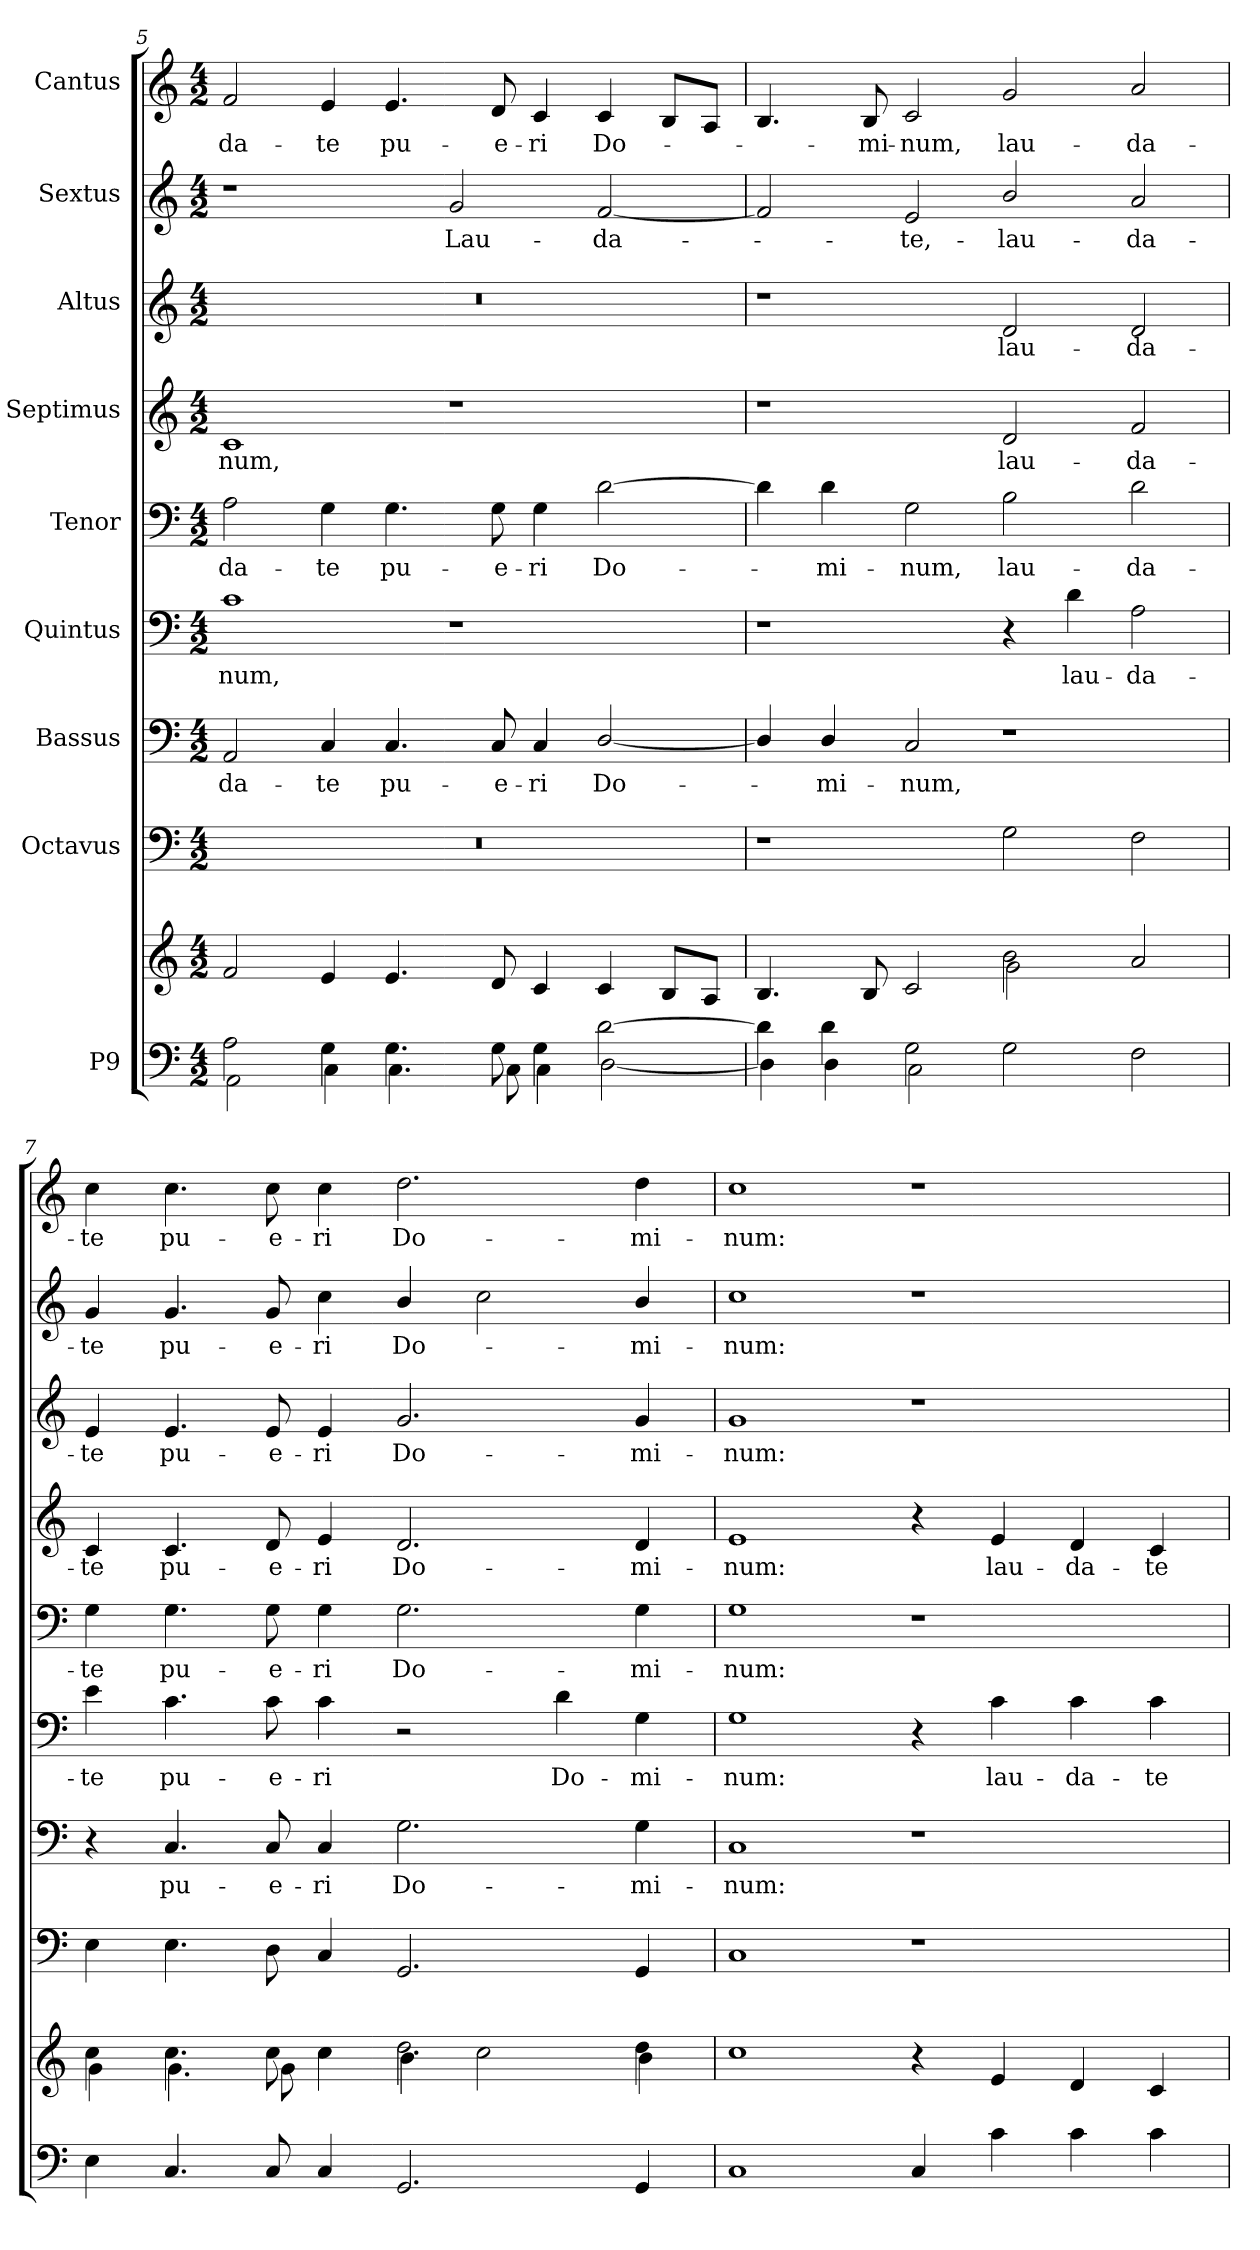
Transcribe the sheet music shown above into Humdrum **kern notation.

**kern	**kern	**kern	**kern	**text	**kern	**text	**kern	**text	**kern	**text	**kern	**text	**kern	**text	**kern	**text
*part9	*part9	*part8	*part7	*part7	*part6	*part6	*part5	*part5	*part4	*part4	*part3	*part3	*part2	*part2	*part1	*part1
*staff10	*staff9	*staff8	*staff7	*staff7	*staff6	*staff6	*staff5	*staff5	*staff4	*staff4	*staff3	*staff3	*staff2	*staff2	*staff1	*staff1
*I"P9	*	*I"Octavus	*I"Bassus	*	*I"Quintus	*	*I"Tenor	*	*I"Septimus	*	*I"Altus	*	*I"Sextus	*	*I"Cantus	*
!!LO:PB:g=z
*clefF4	*clefG2	*clefF4	*clefF4	*	*clefF4	*	*clefF4	*	*clefG2	*	*clefG2	*	*clefG2	*	*clefG2	*
*k[]	*k[]	*k[]	*k[]	*	*k[]	*	*k[]	*	*k[]	*	*k[]	*	*k[]	*	*k[]	*
*M4/2	*M4/2	*M4/2	*M4/2	*	*M4/2	*	*M4/2	*	*M4/2	*	*M4/2	*	*M4/2	*	*M4/2	*
=5	=5	=5	=5	=5	=5	=5	=5	=5	=5	=5	=5	=5	=5	=5	=5	=5
*^	*	*	*	*	*	*	*	*	*	*	*	*	*	*	*	*
!	!	!	!	!	!LO:LY:b	!	!LO:LY:b	!	!LO:LY:b	!	!LO:LY:b	!	!	!	!	!	!LO:LY:b
2A\	2AA\	2f/	0r	2AA/	-da-	1c	-num,	2A\	-da-	1c	-num,	0r	.	1r	.	2f/	-da-
!	!	!	!	!	!LO:LY:b	!	!	!	!LO:LY:b	!	!	!	!	!	!	!	!LO:LY:b
4G\	4C\	4e/	.	4C/	-te	.	.	4G\	-te	.	.	.	.	.	.	4e/	-te
!	!	!	!	!	!LO:LY:b	!	!	!	!LO:LY:b	!	!	!	!	!	!	!	!LO:LY:b
4.G\	4.C\	4.e/	.	4.C/	pu-	.	.	4.G\	pu-	.	.	.	.	.	.	4.e/	pu-
!	!	!	!	!	!	!	!	!	!	!	!	!	!	!	!LO:LY:b	!	!
.	.	.	.	.	.	1r	.	.	.	1r	.	.	.	2g/	Lau-	.	.
!	!	!	!	!	!LO:LY:b	!	!	!	!LO:LY:b	!	!	!	!	!	!	!	!LO:LY:b
8G\	8C\	8d/	.	8C/	-e-	.	.	8G\	-e-	.	.	.	.	.	.	8d/	-e-
!	!	!	!	!	!LO:LY:b	!	!	!	!LO:LY:b	!	!	!	!	!	!	!	!LO:LY:b
4G\	4C\	4c/	.	4C/	-ri	.	.	4G\	-ri	.	.	.	.	.	.	4c/	-ri
!	!	!	!	!	!LO:LY:b	!	!	!	!LO:LY:b	!	!	!	!	!	!LO:LY:b	!	!LO:LY:b
[2d\	[2D\	4c/	.	[2D/	Do-	.	.	[2d\	Do-	.	.	.	.	[2f/	-da-	4c/	Do-
.	.	8B/L	.	.	.	.	.	.	.	.	.	.	.	.	.	8B/L	.
.	.	8A/J	.	.	.	.	.	.	.	.	.	.	.	.	.	8A/J	.
=6	=6	=6	=6	=6	=6	=6	=6	=6	=6	=6	=6	=6	=6	=6	=6	=6	=6
*	*	*^	*	*	*	*	*	*	*	*	*	*	*	*	*	*	*
4d\]	4D\]	4.B/	1ryy	1r	4D/]	.	1r	.	4d\]	.	1r	.	1r	.	2f/]	.	4.B/	.
!	!	!	!	!	!	!LO:LY:b	!	!	!	!LO:LY:b	!	!	!	!	!	!	!	!
4d\	4D\	.	.	.	4D/	-mi-	.	.	4d\	-mi-	.	.	.	.	.	.	.	.
!	!	!	!	!	!	!	!	!	!	!	!	!	!	!	!	!	!	!LO:LY:b
.	.	8B/	.	.	.	.	.	.	.	.	.	.	.	.	.	.	8B/	-mi-
!	!	!	!	!	!	!LO:LY:b	!	!	!	!LO:LY:b	!	!	!	!	!	!LO:LY:b	!	!LO:LY:b
2G\	2C\	2c/	.	.	2C/	-num,	.	.	2G\	-num,	.	.	.	.	2e/	-te,-	2c/	-num,
!	!	!	!	!	!	!	!	!	!	!LO:LY:b	!	!LO:LY:b	!	!LO:LY:b	!	!LO:LY:b	!	!LO:LY:b
2G\	1ryy	2b\	2g\	2G\	1r	.	4r	.	2B\	lau-	2d/	lau-	2d/	-lau-	2b/	-lau-	2g/	lau-
!	!	!	!	!	!	!	!	!LO:LY:b	!	!	!	!	!	!	!	!	!	!
.	.	.	.	.	.	.	4d\	lau-	.	.	.	.	.	.	.	.	.	.
!	!	!	!	!	!	!	!	!LO:LY:b	!	!LO:LY:b	!	!LO:LY:b	!	!LO:LY:b	!	!LO:LY:b	!	!LO:LY:b
2F\	.	2a/	2ryy	2F\	.	.	2A\	-da-	2d\	-da-	2f/	-da-	2d/	-da-	2a/	-da-	2a/	-da-
*v	*v	*	*	*	*	*	*	*	*	*	*	*	*	*	*	*	*	*
=7	=7	=7	=7	=7	=7	=7	=7	=7	=7	=7	=7	=7	=7	=7	=7	=7	=7
!	!	!	!	!	!	!	!LO:LY:b	!	!LO:LY:b	!	!LO:LY:b	!	!LO:LY:b	!	!LO:LY:b	!	!LO:LY:b
4E\	4cc\	4g\	4E\	4r	.	4e\	-te	4G\	-te	4c/	-te	4e/	-te	4g/	-te	4cc\	-te
!	!	!	!	!	!LO:LY:b	!	!LO:LY:b	!	!LO:LY:b	!	!LO:LY:b	!	!LO:LY:b	!	!LO:LY:b	!	!LO:LY:b
4.C/	4.cc\	4.g\	4.E\	4.C/	pu-	4.c\	pu-	4.G\	pu-	4.c/	pu-	4.e/	pu-	4.g/	pu-	4.cc\	pu-
!	!	!	!	!	!LO:LY:b	!	!LO:LY:b	!	!LO:LY:b	!	!LO:LY:b	!	!LO:LY:b	!	!LO:LY:b	!	!LO:LY:b
8C/	8cc\	8g\	8D\	8C/	-e-	8c\	-e-	8G\	-e-	8d/	-e-	8e/	-e-	8g/	-e-	8cc\	-e-
!	!	!	!	!	!LO:LY:b	!	!LO:LY:b	!	!LO:LY:b	!	!LO:LY:b	!	!LO:LY:b	!	!LO:LY:b	!	!LO:LY:b
4C/	4cc\	4cc\	4C/	4C/	-ri	4c\	-ri	4G\	-ri	4e/	-ri	4e/	-ri	4cc\	-ri	4cc\	-ri
!	!	!	!	!	!LO:LY:b	!	!	!	!LO:LY:b	!	!LO:LY:b	!	!LO:LY:b	!	!LO:LY:b	!	!LO:LY:b
2.GG/	2.dd\	4b\	2.GG/	2.G\	Do-	2r	.	2.G\	Do-	2.d/	Do-	2.g/	Do-	4b/	Do-	2.dd\	Do-
.	.	2cc\	.	.	.	.	.	.	.	.	.	.	.	2cc\	.	.	.
!	!	!	!	!	!	!	!LO:LY:b	!	!	!	!	!	!	!	!	!	!
.	.	.	.	.	.	4d\	Do-	.	.	.	.	.	.	.	.	.	.
!	!	!	!	!	!LO:LY:b	!	!LO:LY:b	!	!LO:LY:b	!	!LO:LY:b	!	!LO:LY:b	!	!LO:LY:b	!	!LO:LY:b
4GG/	4dd\	4b\	4GG/	4G\	-mi-	4G\	-mi-	4G\	-mi-	4d/	-mi-	4g/	-mi-	4b/	-mi-	4dd\	-mi-
=8	=8	=8	=8	=8	=8	=8	=8	=8	=8	=8	=8	=8	=8	=8	=8	=8	=8
!	!	!	!	!	!LO:LY:b	!	!LO:LY:b	!	!LO:LY:b	!	!LO:LY:b	!	!LO:LY:b	!	!LO:LY:b	!	!LO:LY:b
*	*v	*v	*	*	*	*	*	*	*	*	*	*	*	*	*	*	*
1C	1cc	1C	1C	-num:	1G	-num:	1G	-num:	1e	-num:	1g	-num:	1cc	-num:	1cc	-num:
4C/	4r	1r	1r	.	4r	.	1r	.	4r	.	1r	.	1r	.	1r	.
!	!	!	!	!	!	!LO:LY:b	!	!	!	!LO:LY:b	!	!	!	!	!	!
4c\	4e/	.	.	.	4c\	lau-	.	.	4e/	lau-	.	.	.	.	.	.
!	!	!	!	!	!	!LO:LY:b	!	!	!	!LO:LY:b	!	!	!	!	!	!
4c\	4d/	.	.	.	4c\	-da-	.	.	4d/	-da-	.	.	.	.	.	.
!	!	!	!	!	!	!LO:LY:b	!	!	!	!LO:LY:b	!	!	!	!	!	!
4c\	4c/	.	.	.	4c\	-te	.	.	4c/	-te	.	.	.	.	.	.
=	=	=	=	=	=	=	=	=	=	=	=	=	=	=	=	=
*-	*-	*-	*-	*-	*-	*-	*-	*-	*-	*-	*-	*-	*-	*-	*-	*-
